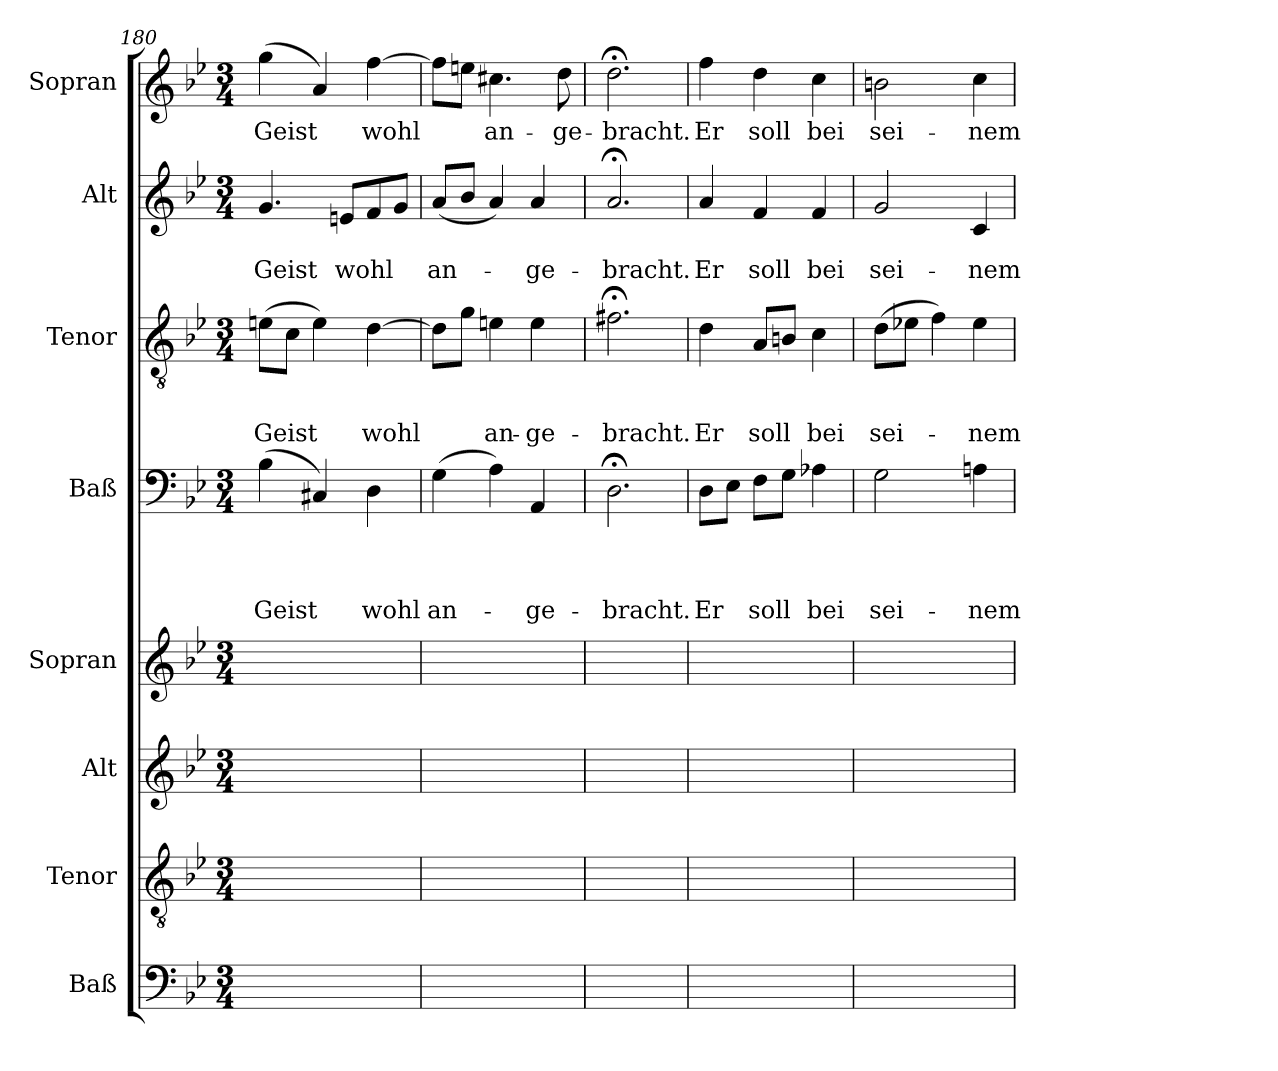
**kern	**kern	**kern	**kern	**kern	**text	**text	**text	**text	**kern	**text	**text	**text	**kern	**text	**text	**kern	**text
*part8	*part7	*part6	*part5	*part4	*part4	*part4	*part4	*part4	*part3	*part3	*part3	*part3	*part2	*part2	*part2	*part1	*part1
*staff8	*staff7	*staff6	*staff5	*staff4	*staff4	*staff4	*staff4	*staff4	*staff3	*staff3	*staff3	*staff3	*staff2	*staff2	*staff2	*staff1	*staff1
*I"Baß	*I"Tenor	*I"Alt	*I"Sopran	*I"Baß	*	*	*	*	*I"Tenor	*	*	*	*I"Alt	*	*	*I"Sopran	*
*clefF4	*clefGv2	*clefG2	*clefG2	*clefF4	*	*	*	*	*clefGv2	*	*	*	*clefG2	*	*	*clefG2	*
*k[b-e-]	*k[b-e-]	*k[b-e-]	*k[b-e-]	*k[b-e-]	*	*	*	*	*k[b-e-]	*	*	*	*k[b-e-]	*	*	*k[b-e-]	*
*g:	*g:	*g:	*g:	*g:	*	*	*	*	*g:	*	*	*	*g:	*	*	*g:	*
*M3/4	*M3/4	*M3/4	*M3/4	*M3/4	*	*	*	*	*M3/4	*	*	*	*M3/4	*	*	*M3/4	*
=180	=180	=180	=180	=180	=180	=180	=180	=180	=180	=180	=180	=180	=180	=180	=180	=180	=180
!	!	!	!	!	!	!	!	!LO:LY:b	!	!	!	!LO:LY:b	!	!	!LO:LY:b	!	!LO:LY:b
2.ryy	2.ryy	2.ryy	2.ryy	(>4B-\	.	.	.	Geist	(>8en\L	.	.	Geist	4.g/	.	Geist	(>4gg\	Geist
.	.	.	.	.	.	.	.	.	8c\J	.	.	.	.	.	.	.	.
.	.	.	.	4C#X/)	.	.	.	.	4e\)	.	.	.	.	.	.	4a/)	.
!	!	!	!	!	!	!	!	!	!	!	!	!	!	!	!LO:LY:b	!	!
.	.	.	.	.	.	.	.	.	.	.	.	.	8en/L	.	wohl	.	.
!	!	!	!	!	!	!	!	!LO:LY:b	!	!	!	!LO:LY:b	!	!	!	!	!LO:LY:b
.	.	.	.	4D\	.	.	.	wohl	[4d\	.	.	wohl	8f/	.	.	[4ff\	wohl
.	.	.	.	.	.	.	.	.	.	.	.	.	8g/J	.	.	.	.
=181	=181	=181	=181	=181	=181	=181	=181	=181	=181	=181	=181	=181	=181	=181	=181	=181	=181
!	!	!	!	!	!	!	!	!LO:LY:b	!	!	!	!	!	!	!LO:LY:b	!	!
2.ryy	2.ryy	2.ryy	2.ryy	(>4G\	.	.	.	an-	8d\L]	.	.	.	(<8a/L	.	an-	8ff\L]	.
.	.	.	.	.	.	.	.	.	8g\J	.	.	.	8b-/J	.	.	8een\J	.
!	!	!	!	!	!	!	!	!	!	!	!	!LO:LY:b	!	!	!	!	!LO:LY:b
.	.	.	.	4A\)	.	.	.	.	4en\	.	.	an-	4a/)	.	.	4.cc#X\	an-
!	!	!	!	!	!	!	!	!LO:LY:b	!	!	!	!LO:LY:b	!	!	!LO:LY:b	!	!
.	.	.	.	4AA/	.	.	.	-ge-	4e\	.	.	-ge-	4a/	.	-ge-	.	.
!	!	!	!	!	!	!	!	!	!	!	!	!	!	!	!	!	!LO:LY:b
.	.	.	.	.	.	.	.	.	.	.	.	.	.	.	.	8dd\	-ge-
=182	=182	=182	=182	=182	=182	=182	=182	=182	=182	=182	=182	=182	=182	=182	=182	=182	=182
!	!	!	!	!	!	!	!	!LO:LY:b	!	!	!	!LO:LY:b	!	!	!LO:LY:b	!	!LO:LY:b
2.ryy	2.ryy	2.ryy	2.ryy	2.D;<\	.	.	.	-bracht.	2.f#X;<\	.	.	-bracht.	2.a;</	.	-bracht.	2.dd;<\	-bracht.
=183	=183	=183	=183	=183	=183	=183	=183	=183	=183	=183	=183	=183	=183	=183	=183	=183	=183
!	!	!	!	!	!	!	!	!LO:LY:b	!	!	!	!LO:LY:b	!	!	!LO:LY:b	!	!LO:LY:b
2.ryy	2.ryy	2.ryy	2.ryy	8D\L	.	.	.	Er	4d\	.	.	Er	4a/	.	Er	4ff\	Er
.	.	.	.	8E-\J	.	.	.	.	.	.	.	.	.	.	.	.	.
!	!	!	!	!	!	!	!	!LO:LY:b	!	!	!	!LO:LY:b	!	!	!LO:LY:b	!	!LO:LY:b
.	.	.	.	8F\L	.	.	.	soll	8A/L	.	.	soll	4f/	.	soll	4dd\	soll
.	.	.	.	8G\J	.	.	.	.	8Bn/J	.	.	.	.	.	.	.	.
!	!	!	!	!	!	!	!	!LO:LY:b	!	!	!	!LO:LY:b	!	!	!LO:LY:b	!	!LO:LY:b
.	.	.	.	4A-X\	.	.	.	bei	4c\	.	.	bei	4f/	.	bei	4cc\	bei
=184	=184	=184	=184	=184	=184	=184	=184	=184	=184	=184	=184	=184	=184	=184	=184	=184	=184
!	!	!	!	!	!	!	!	!LO:LY:b	!	!	!	!LO:LY:b	!	!	!LO:LY:b	!	!LO:LY:b
2.ryy	2.ryy	2.ryy	2.ryy	2G\	.	.	.	sei-	(>8d\L	.	.	sei-	2g/	.	sei-	2bn\	sei-
.	.	.	.	.	.	.	.	.	8e-X\J	.	.	.	.	.	.	.	.
.	.	.	.	.	.	.	.	.	4f\)	.	.	.	.	.	.	.	.
!	!	!	!	!	!	!	!	!LO:LY:b	!	!	!	!LO:LY:b	!	!	!LO:LY:b	!	!LO:LY:b
.	.	.	.	4An\	.	.	.	-nem	4e-\	.	.	-nem	4c/	.	-nem	4cc\	-nem
=	=	=	=	=	=	=	=	=	=	=	=	=	=	=	=	=	=
*-	*-	*-	*-	*-	*-	*-	*-	*-	*-	*-	*-	*-	*-	*-	*-	*-	*-
